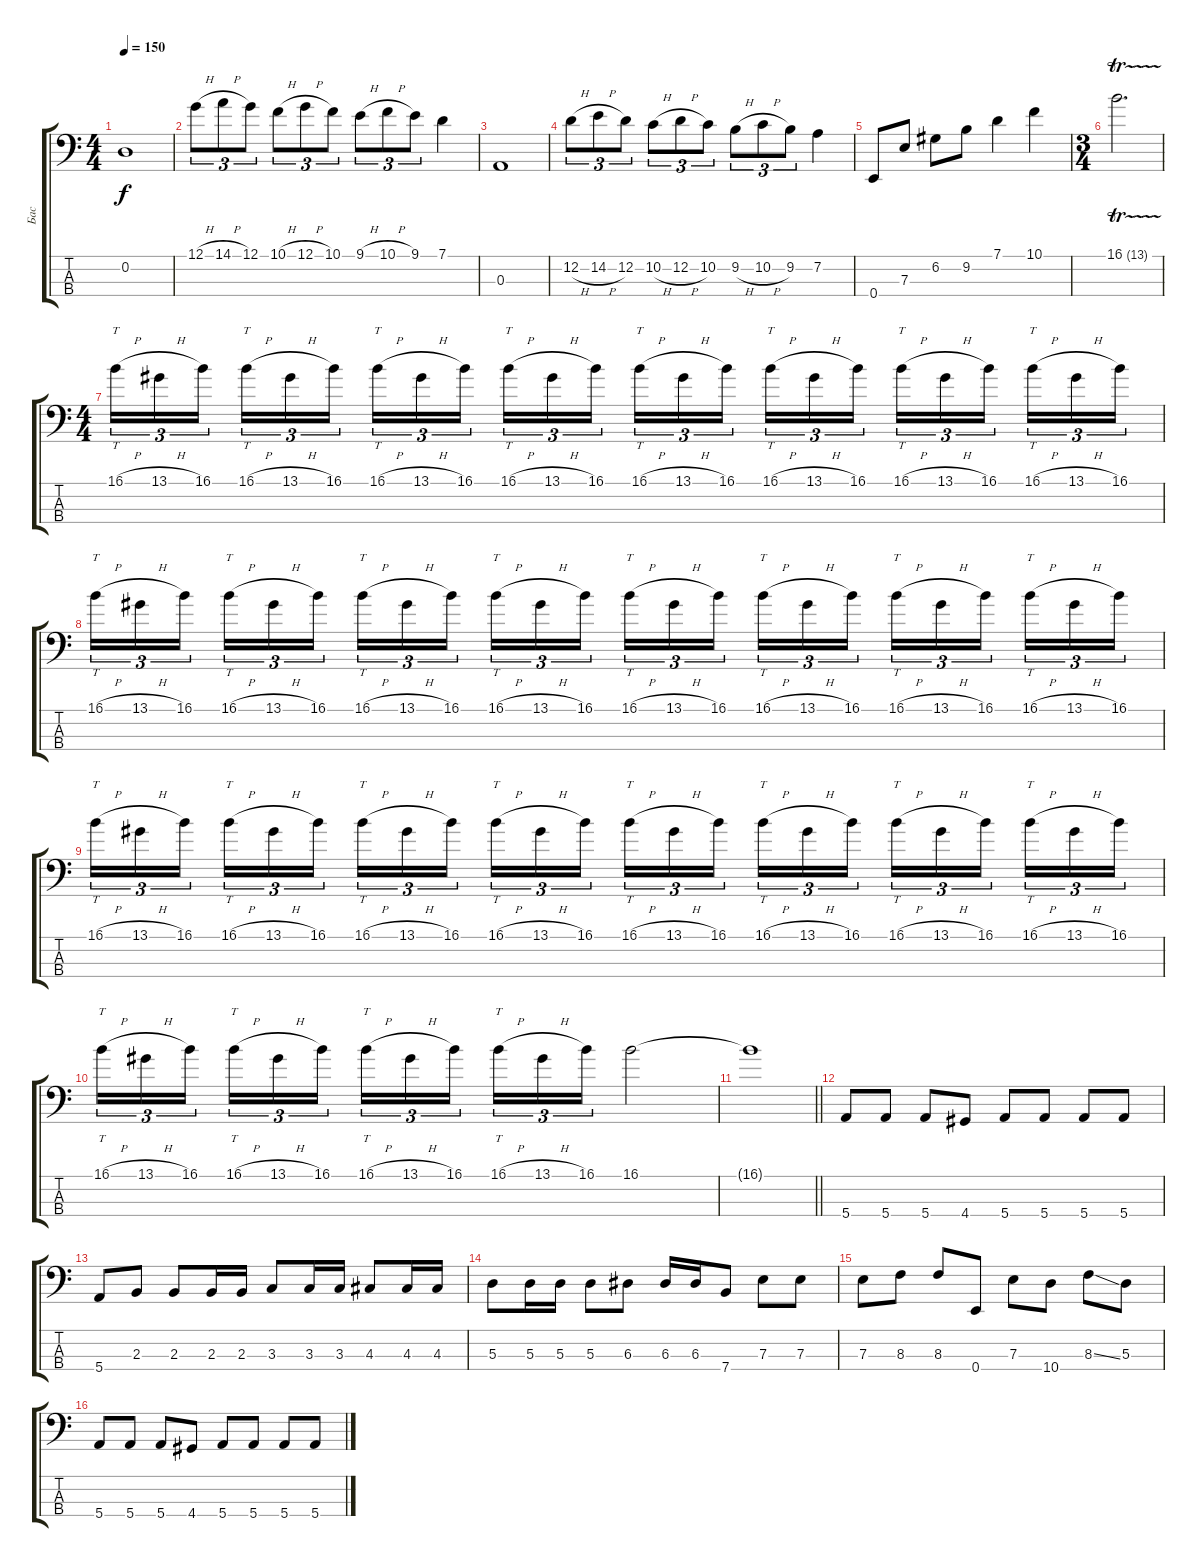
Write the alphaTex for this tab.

\track ("Бас" "Бас") {instrument electricbasspick}
\staff {score tabs}
\tuning (G2 D2 A1 E1) {hide}
\ts (4 4)
\tempo 150
\clef f4
\ks c
0.2.1{dy f} |
12.1{h}.8{tu (3 2)} 14.1{h}.8{tu (3 2)} 12.1.8{tu (3 2)} 10.1{h}.8{tu (3 2)} 12.1{h}.8{tu (3 2)} 10.1.8{tu (3 2)} 9.1{h}.8{tu (3 2)} 10.1{h}.8{tu (3 2)} 9.1.8{tu (3 2)} 7.1.4 |
0.3.1 |
12.2{h}.8{tu (3 2)} 14.2{h}.8{tu (3 2)} 12.2.8{tu (3 2)} 10.2{h}.8{tu (3 2)} 12.2{h}.8{tu (3 2)} 10.2.8{tu (3 2)} 9.2{h}.8{tu (3 2)} 10.2{h}.8{tu (3 2)} 9.2.8{tu (3 2)} 7.2.4 |
0.4.8 7.3.8 6.2.8 9.2.8 7.1.4 10.1.4 |
\ts (3 4)
16.1{tr (13 16)}.2{d} |
\ts (4 4)
16.1{h}.16{tt tu (3 2)} 13.1{h}.16{tu (3 2)} 16.1.16{tu (3 2) beam splitsecondary} 16.1{h}.16{tt tu (3 2)} 13.1{h}.16{tu (3 2)} 16.1.16{tu (3 2)} 16.1{h}.16{tt tu (3 2)} 13.1{h}.16{tu (3 2)} 16.1.16{tu (3 2) beam splitsecondary} 16.1{h}.16{tt tu (3 2)} 13.1{h}.16{tu (3 2)} 16.1.16{tu (3 2)} 16.1{h}.16{tt tu (3 2)} 13.1{h}.16{tu (3 2)} 16.1.16{tu (3 2) beam splitsecondary} 16.1{h}.16{tt tu (3 2)} 13.1{h}.16{tu (3 2)} 16.1.16{tu (3 2)} 16.1{h}.16{tt tu (3 2)} 13.1{h}.16{tu (3 2)} 16.1.16{tu (3 2) beam splitsecondary} 16.1{h}.16{tt tu (3 2)} 13.1{h}.16{tu (3 2)} 16.1.16{tu (3 2)} |
16.1{h}.16{tt tu (3 2)} 13.1{h}.16{tu (3 2)} 16.1.16{tu (3 2) beam splitsecondary} 16.1{h}.16{tt tu (3 2)} 13.1{h}.16{tu (3 2)} 16.1.16{tu (3 2)} 16.1{h}.16{tt tu (3 2)} 13.1{h}.16{tu (3 2)} 16.1.16{tu (3 2) beam splitsecondary} 16.1{h}.16{tt tu (3 2)} 13.1{h}.16{tu (3 2)} 16.1.16{tu (3 2)} 16.1{h}.16{tt tu (3 2)} 13.1{h}.16{tu (3 2)} 16.1.16{tu (3 2) beam splitsecondary} 16.1{h}.16{tt tu (3 2)} 13.1{h}.16{tu (3 2)} 16.1.16{tu (3 2)} 16.1{h}.16{tt tu (3 2)} 13.1{h}.16{tu (3 2)} 16.1.16{tu (3 2) beam splitsecondary} 16.1{h}.16{tt tu (3 2)} 13.1{h}.16{tu (3 2)} 16.1.16{tu (3 2)} |
16.1{h}.16{tt tu (3 2)} 13.1{h}.16{tu (3 2)} 16.1.16{tu (3 2) beam splitsecondary} 16.1{h}.16{tt tu (3 2)} 13.1{h}.16{tu (3 2)} 16.1.16{tu (3 2)} 16.1{h}.16{tt tu (3 2)} 13.1{h}.16{tu (3 2)} 16.1.16{tu (3 2) beam splitsecondary} 16.1{h}.16{tt tu (3 2)} 13.1{h}.16{tu (3 2)} 16.1.16{tu (3 2)} 16.1{h}.16{tt tu (3 2)} 13.1{h}.16{tu (3 2)} 16.1.16{tu (3 2) beam splitsecondary} 16.1{h}.16{tt tu (3 2)} 13.1{h}.16{tu (3 2)} 16.1.16{tu (3 2)} 16.1{h}.16{tt tu (3 2)} 13.1{h}.16{tu (3 2)} 16.1.16{tu (3 2) beam splitsecondary} 16.1{h}.16{tt tu (3 2)} 13.1{h}.16{tu (3 2)} 16.1.16{tu (3 2)} |
16.1{h}.16{tt tu (3 2)} 13.1{h}.16{tu (3 2)} 16.1.16{tu (3 2) beam splitsecondary} 16.1{h}.16{tt tu (3 2)} 13.1{h}.16{tu (3 2)} 16.1.16{tu (3 2)} 16.1{h}.16{tt tu (3 2)} 13.1{h}.16{tu (3 2)} 16.1.16{tu (3 2) beam splitsecondary} 16.1{h}.16{tt tu (3 2)} 13.1{h}.16{tu (3 2)} 16.1.16{tu (3 2)} 16.1.2 |
\barLineRight lightlight
16.1{t}.1 |
5.4.8 5.4.8 5.4.8 4.4.8 5.4.8 5.4.8 5.4.8 5.4.8 |
5.4.8 2.3.8 2.3.8 2.3.16 2.3.16 3.3.8 3.3.16 3.3.16 4.3.8 4.3.16 4.3.16 |
5.3.8 5.3.16 5.3.16 5.3.8 6.3.8 6.3.16 6.3.16 7.4.8 7.3.8 7.3.8 |
7.3.8 8.3.8 8.3.8 0.4.8 7.3.8 10.4.8 8.3{ss}.8 5.3.8 |
5.4.8 5.4.8 5.4.8 4.4.8 5.4.8 5.4.8 5.4.8 5.4.8
